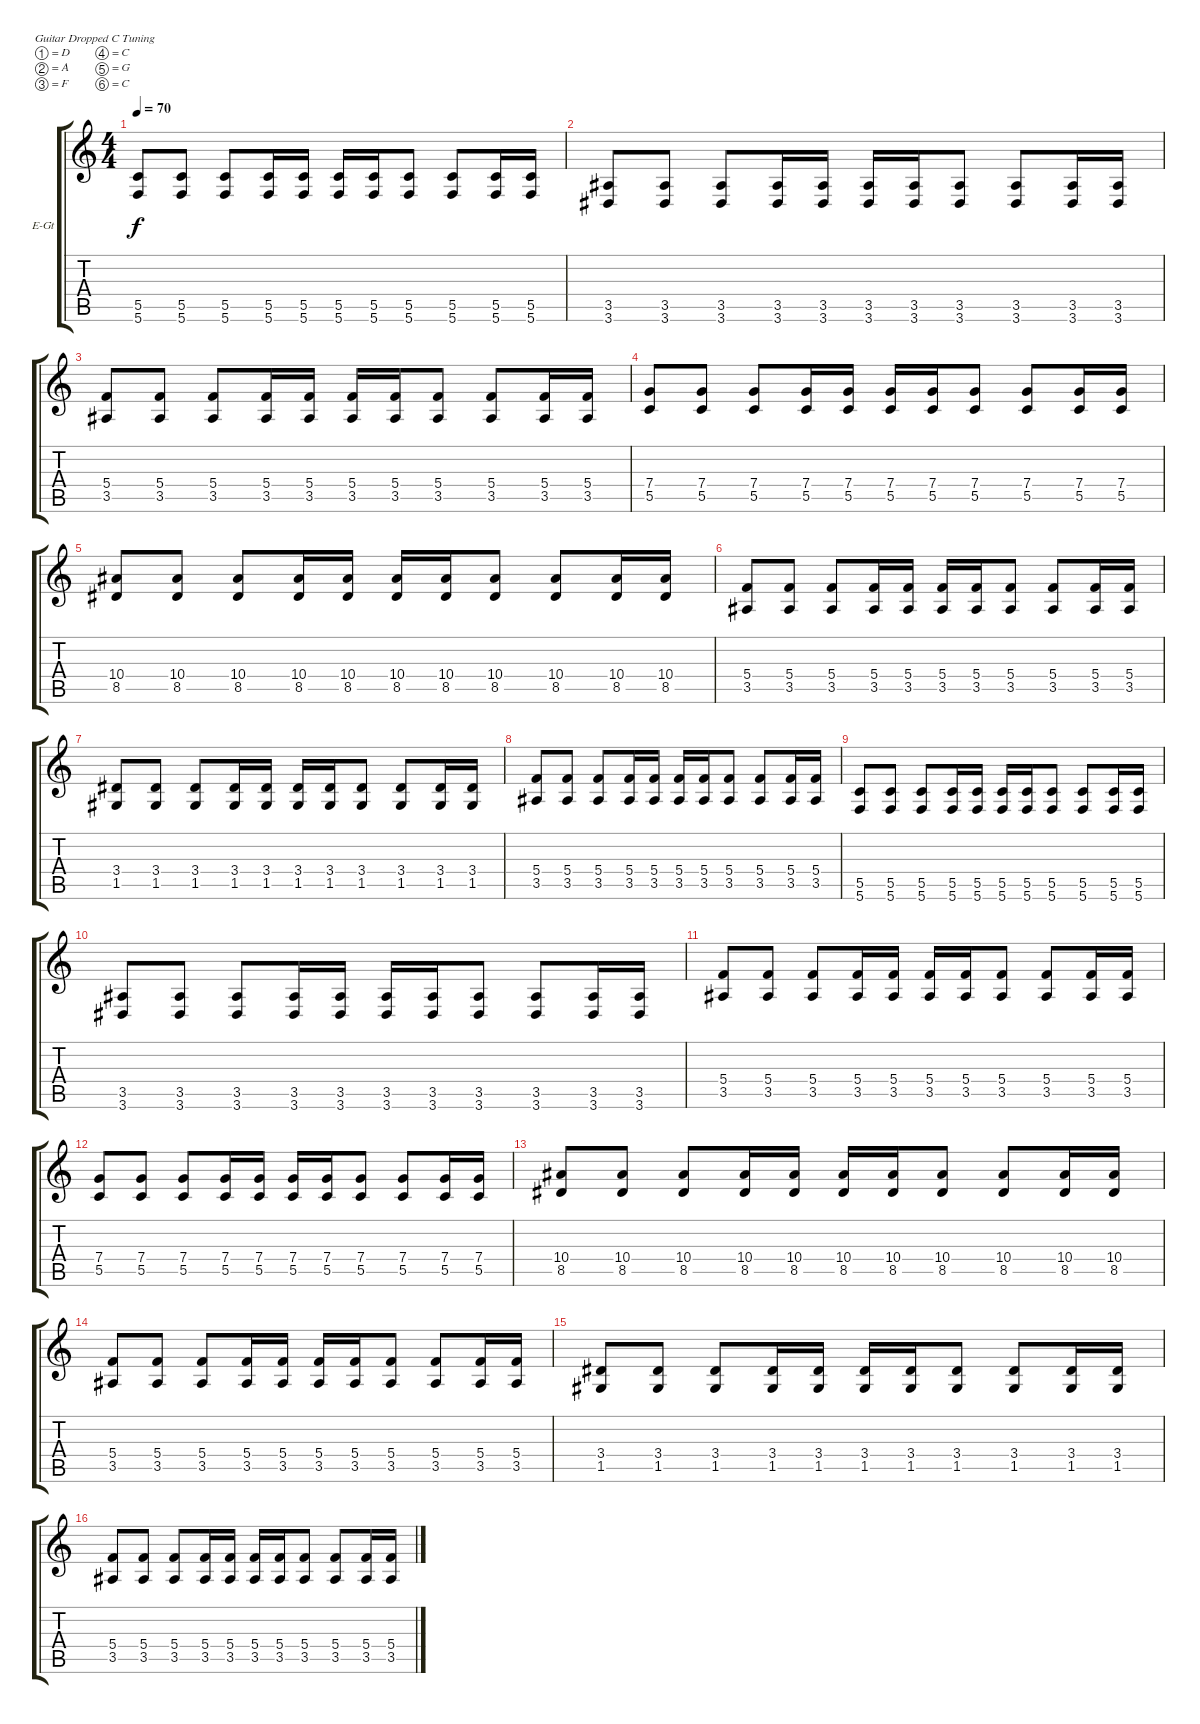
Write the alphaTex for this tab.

\bracketExtendMode groupsimilarinstruments
\firstSystemTrackNameOrientation horizontal
\otherSystemsTrackNameOrientation horizontal
\track ("Untitled" "E-Gt") {instrument overdrivenguitar}
\staff {score tabs}
\tuning (D4 A3 F3 C3 G2 C2)
\ts (4 4)
\tempo 70
\clef g2
\ks c
(5.5 5.6).8{dy f} (5.5 5.6).8 (5.5 5.6).8 (5.5 5.6).16 (5.5 5.6).16 (5.5 5.6).16 (5.5 5.6).16 (5.5 5.6).8 (5.5 5.6).8 (5.5 5.6).16 (5.5 5.6).16 |
(3.5 3.6).8 (3.5 3.6).8 (3.5 3.6).8 (3.5 3.6).16 (3.5 3.6).16 (3.5 3.6).16 (3.5 3.6).16 (3.5 3.6).8 (3.5 3.6).8 (3.5 3.6).16 (3.5 3.6).16 |
(5.4 3.5).8 (5.4 3.5).8 (5.4 3.5).8 (5.4 3.5).16 (5.4 3.5).16 (5.4 3.5).16 (5.4 3.5).16 (5.4 3.5).8 (5.4 3.5).8 (5.4 3.5).16 (5.4 3.5).16 |
(7.4 5.5).8 (7.4 5.5).8 (7.4 5.5).8 (7.4 5.5).16 (7.4 5.5).16 (7.4 5.5).16 (7.4 5.5).16 (7.4 5.5).8 (7.4 5.5).8 (7.4 5.5).16 (7.4 5.5).16 |
(10.4 8.5).8 (10.4 8.5).8 (10.4 8.5).8 (10.4 8.5).16 (10.4 8.5).16 (10.4 8.5).16 (10.4 8.5).16 (10.4 8.5).8 (10.4 8.5).8 (10.4 8.5).16 (10.4 8.5).16 |
(5.4 3.5).8 (5.4 3.5).8 (5.4 3.5).8 (5.4 3.5).16 (5.4 3.5).16 (5.4 3.5).16 (5.4 3.5).16 (5.4 3.5).8 (5.4 3.5).8 (5.4 3.5).16 (5.4 3.5).16 |
(3.4 1.5).8 (3.4 1.5).8 (3.4 1.5).8 (3.4 1.5).16 (3.4 1.5).16 (3.4 1.5).16 (3.4 1.5).16 (3.4 1.5).8 (3.4 1.5).8 (3.4 1.5).16 (3.4 1.5).16 |
(5.4 3.5).8 (5.4 3.5).8 (5.4 3.5).8 (5.4 3.5).16 (5.4 3.5).16 (5.4 3.5).16 (5.4 3.5).16 (5.4 3.5).8 (5.4 3.5).8 (5.4 3.5).16 (5.4 3.5).16 |
(5.5 5.6).8 (5.5 5.6).8 (5.5 5.6).8 (5.5 5.6).16 (5.5 5.6).16 (5.5 5.6).16 (5.5 5.6).16 (5.5 5.6).8 (5.5 5.6).8 (5.5 5.6).16 (5.5 5.6).16 |
(3.5 3.6).8 (3.5 3.6).8 (3.5 3.6).8 (3.5 3.6).16 (3.5 3.6).16 (3.5 3.6).16 (3.5 3.6).16 (3.5 3.6).8 (3.5 3.6).8 (3.5 3.6).16 (3.5 3.6).16 |
(5.4 3.5).8 (5.4 3.5).8 (5.4 3.5).8 (5.4 3.5).16 (5.4 3.5).16 (5.4 3.5).16 (5.4 3.5).16 (5.4 3.5).8 (5.4 3.5).8 (5.4 3.5).16 (5.4 3.5).16 |
(7.4 5.5).8 (7.4 5.5).8 (7.4 5.5).8 (7.4 5.5).16 (7.4 5.5).16 (7.4 5.5).16 (7.4 5.5).16 (7.4 5.5).8 (7.4 5.5).8 (7.4 5.5).16 (7.4 5.5).16 |
(10.4 8.5).8 (10.4 8.5).8 (10.4 8.5).8 (10.4 8.5).16 (10.4 8.5).16 (10.4 8.5).16 (10.4 8.5).16 (10.4 8.5).8 (10.4 8.5).8 (10.4 8.5).16 (10.4 8.5).16 |
(5.4 3.5).8 (5.4 3.5).8 (5.4 3.5).8 (5.4 3.5).16 (5.4 3.5).16 (5.4 3.5).16 (5.4 3.5).16 (5.4 3.5).8 (5.4 3.5).8 (5.4 3.5).16 (5.4 3.5).16 |
(3.4 1.5).8 (3.4 1.5).8 (3.4 1.5).8 (3.4 1.5).16 (3.4 1.5).16 (3.4 1.5).16 (3.4 1.5).16 (3.4 1.5).8 (3.4 1.5).8 (3.4 1.5).16 (3.4 1.5).16 |
(5.4 3.5).8 (5.4 3.5).8 (5.4 3.5).8 (5.4 3.5).16 (5.4 3.5).16 (5.4 3.5).16 (5.4 3.5).16 (5.4 3.5).8 (5.4 3.5).8 (5.4 3.5).16 (5.4 3.5).16
